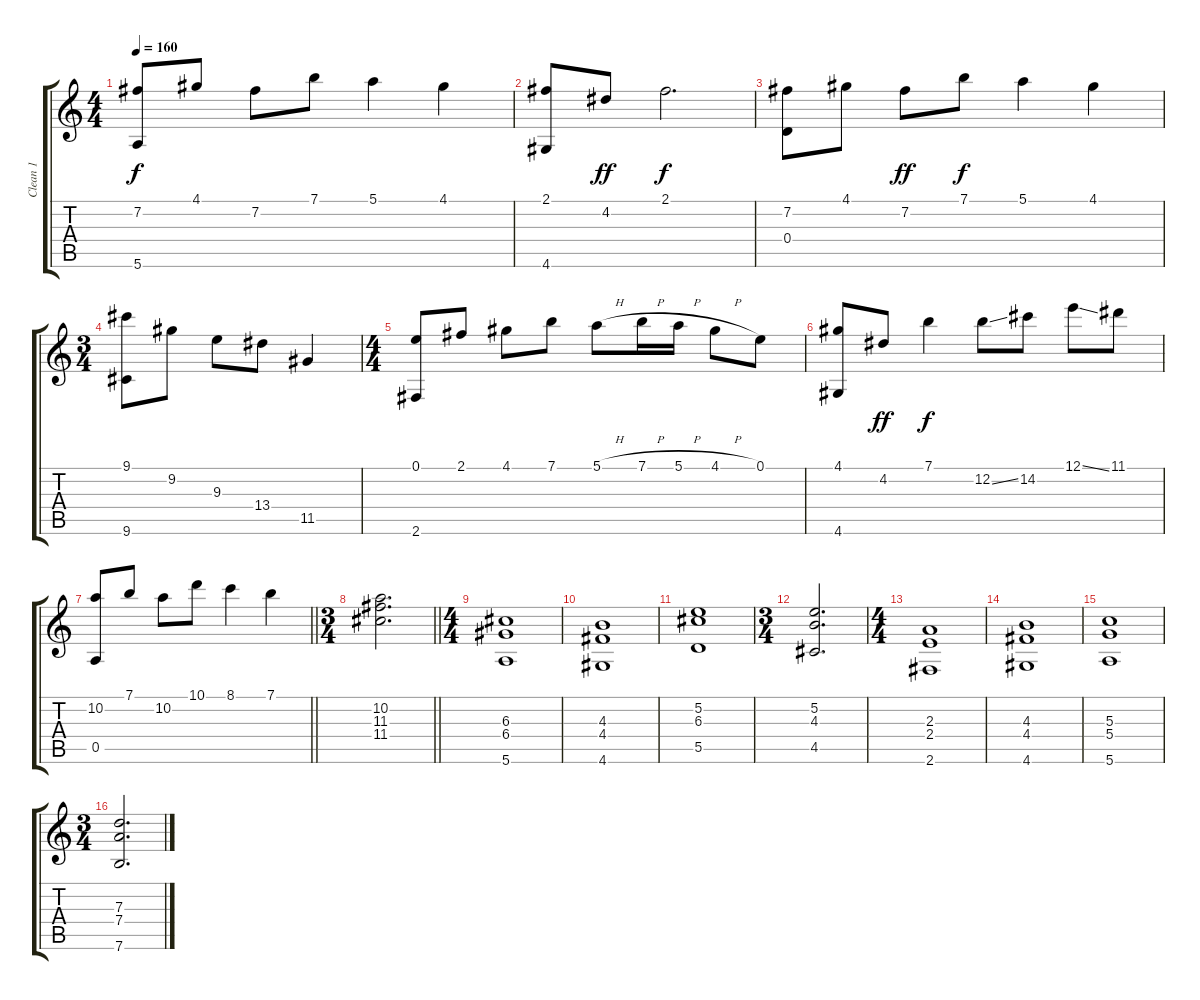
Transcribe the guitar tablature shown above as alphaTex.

\track ("Clean 1" "Clean 1") {instrument electricguitarclean}
\staff {score tabs}
\tuning (E4 B3 G3 D3 A2 E2) {hide}
\ts (4 4)
\tempo 160
\clef g2
\ks c
(7.2 5.6).8{dy f} 4.1.8 7.2.8 7.1.8 5.1.4 4.1.4 |
(2.1 4.6).8 4.2.8{dy ff} 2.1.2{d dy f} |
(7.2 0.4).8 4.1.8 7.2.8{dy ff} 7.1.8{dy f} 5.1.4 4.1.4 |
\ts (3 4)
(9.1 9.6).8 9.2.8 9.3.8 13.4.8 11.5.4 |
\ts (4 4)
(0.1 2.6).8 2.1.8 4.1.8 7.1.8 5.1{h}.8 7.1{h}.16 5.1{h}.16 4.1{h}.8 0.1.8 |
(4.1 4.6).8 4.2.8{dy ff} 7.1.4{dy f} 12.2{ss}.8 14.2.8 12.1{ss}.8 11.1.8 |
\barLineRight lightlight
(10.2 0.5).8 7.1.8 10.2.8 10.1.8 8.1.4 7.1.4 |
\ts (3 4)
\barLineRight lightlight
(10.2 11.3 11.4).2{d} |
\ts (4 4)
(6.3 6.4 5.6).1 |
(4.3 4.4 4.6).1 |
(5.2 6.3 5.5).1 |
\ts (3 4)
(5.2 4.3 4.5).2{d} |
\ts (4 4)
(2.3 2.4 2.6).1 |
(4.3 4.4 4.6).1 |
(5.3 5.4 5.6).1 |
\ts (3 4)
(7.3 7.4 7.6).2{d}
